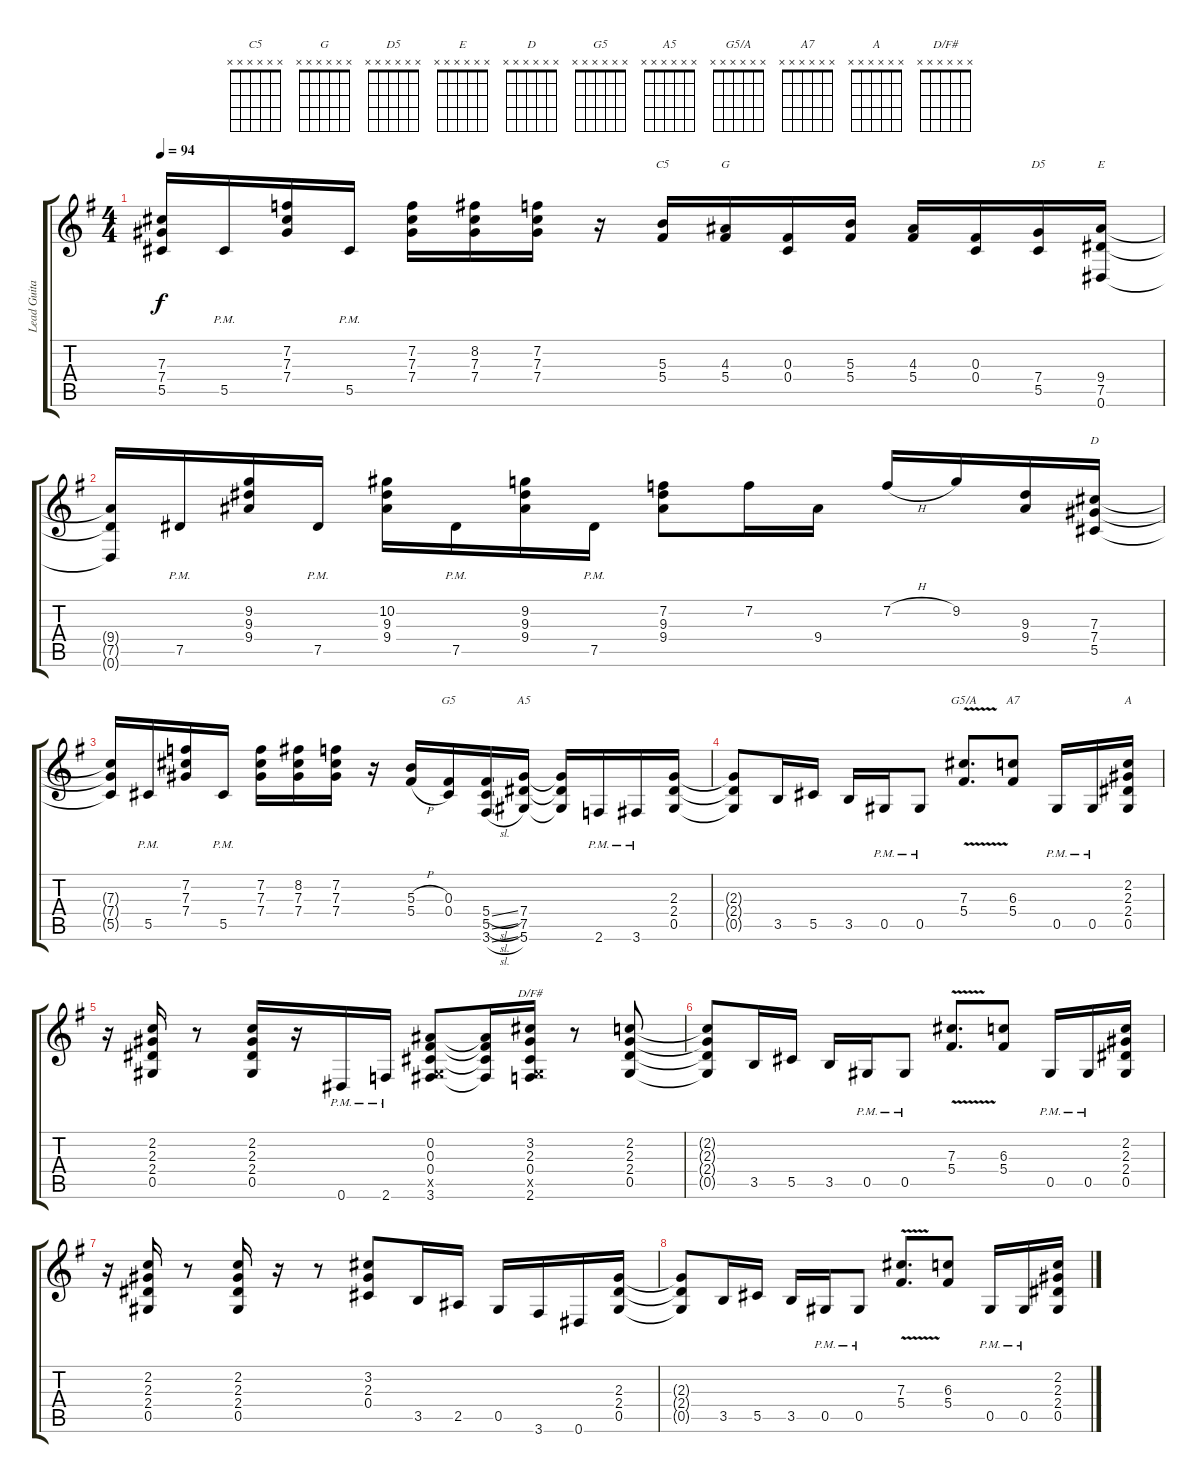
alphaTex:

\track ("Lead Guitar" "Lead Guita") {instrument overdrivenguitar}
\staff {score tabs}
\tuning (Eb4 Bb3 Gb3 Db3 Ab2 Eb2) {hide}
\chord ("C5" x x x x x x)
\chord ("G" x x x x x x)
\chord ("D5" x x x x x x)
\chord ("E" x x x x x x)
\chord ("D" x x x x x x)
\chord ("G5" x x x x x x)
\chord ("A5" x x x x x x)
\chord ("G5/A" x x x x x x)
\chord ("A7" x x x x x x)
\chord ("A" x x x x x x)
\chord ("D/F#" x x x x x x)
\ts (4 4)
\tempo 94
\clef g2
\ks g
(7.3{t} 7.4{t} 5.5{t}).16{dy f} 5.5{pm}.16 (7.2 7.3 7.4).16 5.5{pm}.16 (7.2 7.3 7.4).16 (8.2 7.3 7.4).16 (7.2 7.3 7.4).16 r.16 (5.3 5.4).16{ch "C5"} (4.3 5.4).16{ch "G"} (0.3 0.4).16 (5.3 5.4).16 (4.3 5.4).16 (0.3 0.4).16 (7.4 5.5).16{ch "D5"} (9.4 7.5 0.6).16{ch "E"} |
(9.4{t} 7.5{t} 0.6{t}).16 7.5{pm}.16 (9.2 9.3 9.4).16 7.5{pm}.16 (10.2 9.3 9.4).16 7.5{pm}.16 (9.2 9.3 9.4).16 7.5{pm}.16 (7.2 9.3 9.4).8 7.2.16 9.4.16 7.2{h}.16 9.2.16 (9.3 9.4).16 (7.3 7.4 5.5).16{ch "D"} |
(7.3{t} 7.4{t} 5.5{t}).16 5.5{pm}.16 (7.2 7.3 7.4).16 5.5{pm}.16 (7.2 7.3 7.4).16 (8.2 7.3 7.4).16 (7.2 7.3 7.4).16 r.16 (5.3{h} 5.4{h}).16 (0.3 0.4).16{ch "G5"} (5.4{sl} 5.5{sl} 3.6{sl}).16 (7.4 7.5 5.6).16{ch "A5"} (7.4{t} 7.5{t} 5.6{t}).16 2.6{pm}.16 3.6{pm}.16 (2.3 2.4 0.5).16 |
(2.3{t} 2.4{t} 0.5{t}).8 3.5.16 5.5.16 3.5.16 0.5{pm}.16 0.5{pm}.8 (7.3{v} 5.4).8{d ch "G5/A"} (6.3 5.4).8{ch "A7"} 0.5{pm}.16 0.5{pm}.16 (2.2 2.3 2.4 0.5).16{ch "A"} |
r.16 (2.2 2.3 2.4 0.5).16 r.8 (2.2 2.3 2.4 0.5).16 r.16 0.6{pm}.16 2.6{pm}.16 (0.2 0.3 0.4 0.5{x} 3.6).8 (0.2{t} 0.3{t} 0.4{t} 3.6{t}).16 (3.2 2.3 0.4 0.5{x} 2.6).16{ch "D/F#"} r.8 (2.2 2.3 2.4 0.5).8 |
(2.2{t} 2.3{t} 2.4{t} 0.5{t}).8 3.5.16 5.5.16 3.5.16 0.5{pm}.16 0.5{pm}.8 (7.3{v} 5.4).8{d} (6.3 5.4).8 0.5{pm}.16 0.5{pm}.16 (2.2 2.3 2.4 0.5).16 |
r.16 (2.2 2.3 2.4 0.5).16 r.8 (2.2 2.3 2.4 0.5).16 r.16 r.8 (3.2 2.3 0.4).8 3.5.16 2.5.16 0.5.16 3.6.16 0.6.16 (2.3 2.4 0.5).16 |
(2.3{t} 2.4{t} 0.5{t}).8 3.5.16 5.5.16 3.5.16 0.5{pm}.16 0.5{pm}.8 (7.3{v} 5.4).8{d} (6.3 5.4).8 0.5{pm}.16 0.5{pm}.16 (2.2 2.3 2.4 0.5).16
